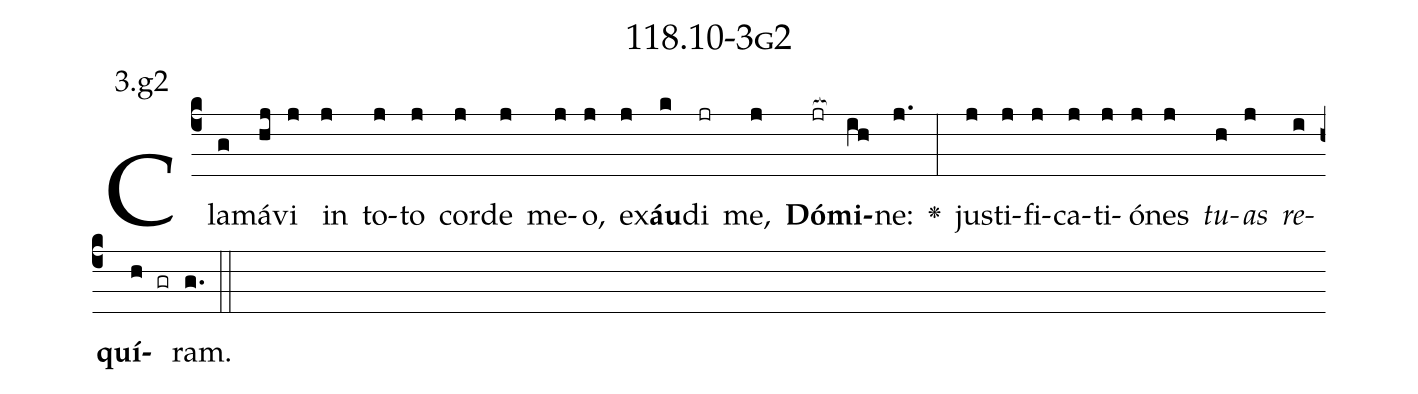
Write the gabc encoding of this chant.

name: 118.10-3g2;
annotation: 3.g2;
%%
(c4)Cla(g)má(hj)vi(j) in(j) to(j)to(j) cor(j)de(j) me(j)o,(j) ex(j)<b>áu</b>(k)di(jr) me,(j) <b>Dó</b>(jr[ocb:1{])<b>mi</b>(ih[ocb:0}])ne:(j.) <v>\greheightstar</v>(:) jus(j)ti(j)fi(j)ca(j)ti(j)ó(j)nes(j) <i>tu</i>(h)<i>as</i>(j) <i>re</i>(i)<b>quí</b>(h gr)ram.(g.) (::)


%E(j) u(h) o(j) u(i) a(h) e.(g.) (::)
